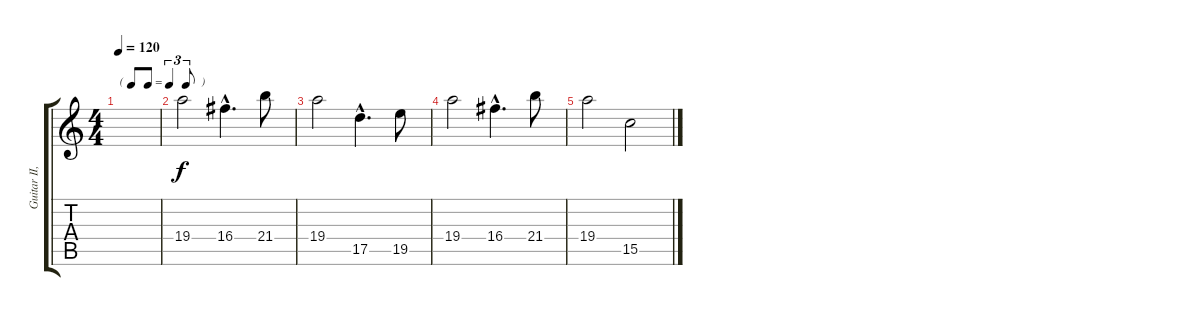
\track ("Guitar II, Mandolin" "Guitar II,") {instrument electricguitarjazz}
\staff {score tabs}
\tuning (E4 B3 G3 D3 A2 E2) {hide}
\ts (4 4)
\tf triplet8th
\tempo 120
\clef g2
\ks c
|
19.4.2 16.4{hac}.4{d} 21.4.8 |
19.4.2 17.5{hac}.4{d} 19.5.8 |
19.4.2 16.4{hac}.4{d} 21.4.8 |
19.4.2 15.5.2
